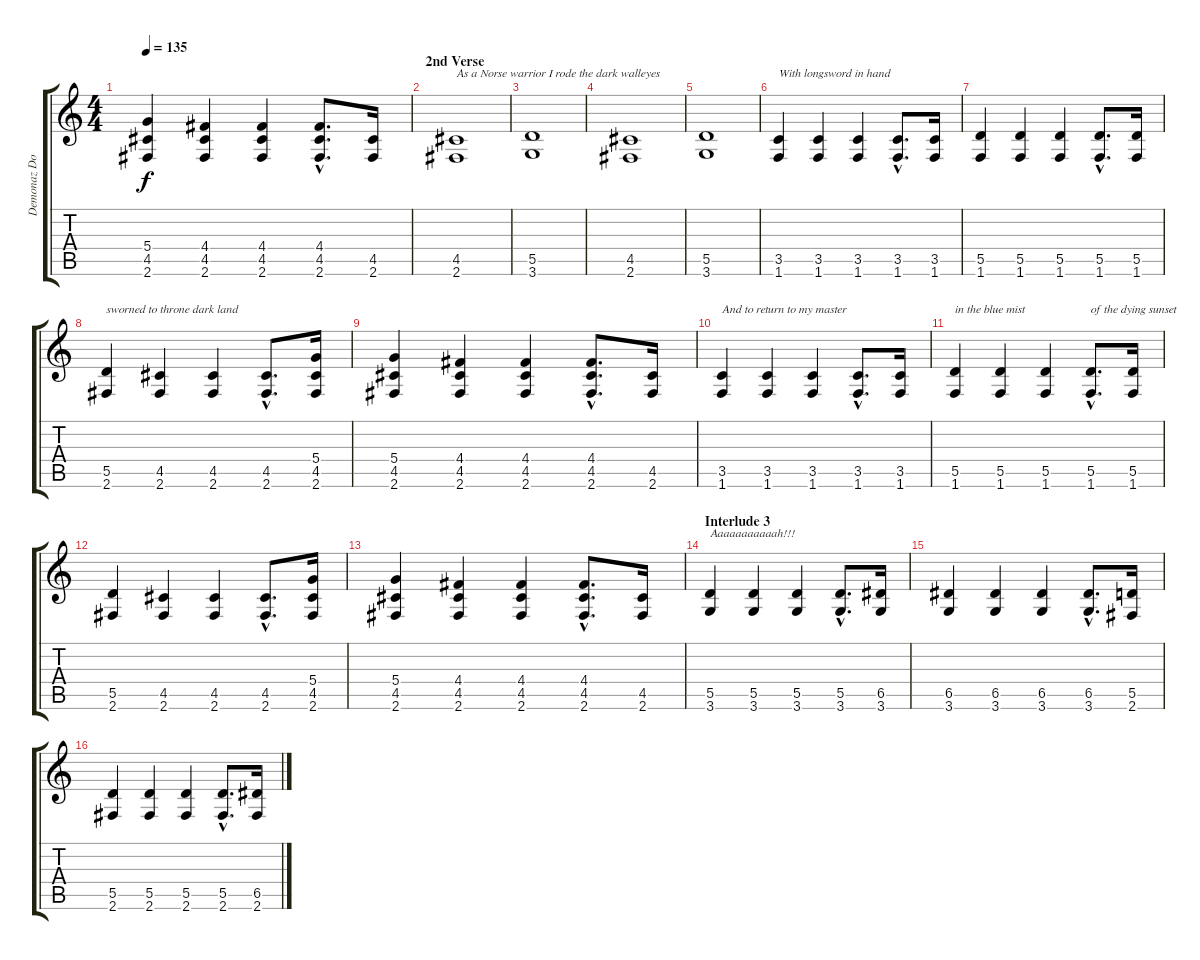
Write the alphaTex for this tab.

\track ("Demonaz Doom Occulta" "Demonaz Do") {instrument distortionguitar}
\staff {score tabs}
\tuning (E4 B3 G3 D3 A2 E2) {hide}
\ts (4 4)
\tempo 135
\clef g2
\ks c
(5.4 4.5 2.6).4{dy f} (4.4 4.5 2.6).4 (4.4 4.5 2.6).4 (4.4{hac} 4.5{hac} 2.6{hac}).8{d} (4.5 2.6).16 |
\section ("" "2nd Verse")
(4.5 2.6).1{txt "As a Norse warrior I rode the dark walleyes"} |
(5.5 3.6).1 |
(4.5 2.6).1 |
(5.5 3.6).1 |
(3.5 1.6).4{txt "With longsword in hand "} (3.5 1.6).4 (3.5 1.6).4 (3.5{hac} 1.6{hac}).8{d} (3.5 1.6).16 |
(5.5 1.6).4 (5.5 1.6).4 (5.5 1.6).4 (5.5{hac} 1.6{hac}).8{d} (5.5 1.6).16 |
(5.5 2.6).4{txt "sworned to throne dark land"} (4.5 2.6).4 (4.5 2.6).4 (4.5{hac} 2.6{hac}).8{d} (5.4 4.5 2.6).16 |
(5.4 4.5 2.6).4 (4.4 4.5 2.6).4 (4.4 4.5 2.6).4 (4.4{hac} 4.5{hac} 2.6{hac}).8{d} (4.5 2.6).16 |
(3.5 1.6).4{txt "And to return to my master"} (3.5 1.6).4 (3.5 1.6).4 (3.5{hac} 1.6{hac}).8{d} (3.5 1.6).16 |
(5.5 1.6).4{txt "in the blue mist "} (5.5 1.6).4 (5.5 1.6).4 (5.5{hac} 1.6{hac}).8{d txt "of the dying sunset"} (5.5 1.6).16 |
(5.5 2.6).4 (4.5 2.6).4 (4.5 2.6).4 (4.5{hac} 2.6{hac}).8{d} (5.4 4.5 2.6).16 |
(5.4 4.5 2.6).4 (4.4 4.5 2.6).4 (4.4 4.5 2.6).4 (4.4{hac} 4.5{hac} 2.6{hac}).8{d} (4.5 2.6).16 |
\section ("" "Interlude 3")
(5.5 3.6).4{txt "Aaaaaaaaaaah!!!"} (5.5 3.6).4 (5.5 3.6).4 (5.5{hac} 3.6{hac}).8{d} (6.5 3.6).16 |
(6.5 3.6).4 (6.5 3.6).4 (6.5 3.6).4 (6.5{hac} 3.6{hac}).8{d} (5.5 2.6).16 |
(5.5 2.6).4 (5.5 2.6).4 (5.5 2.6).4 (5.5{hac} 2.6{hac}).8{d} (6.5 2.6).16
